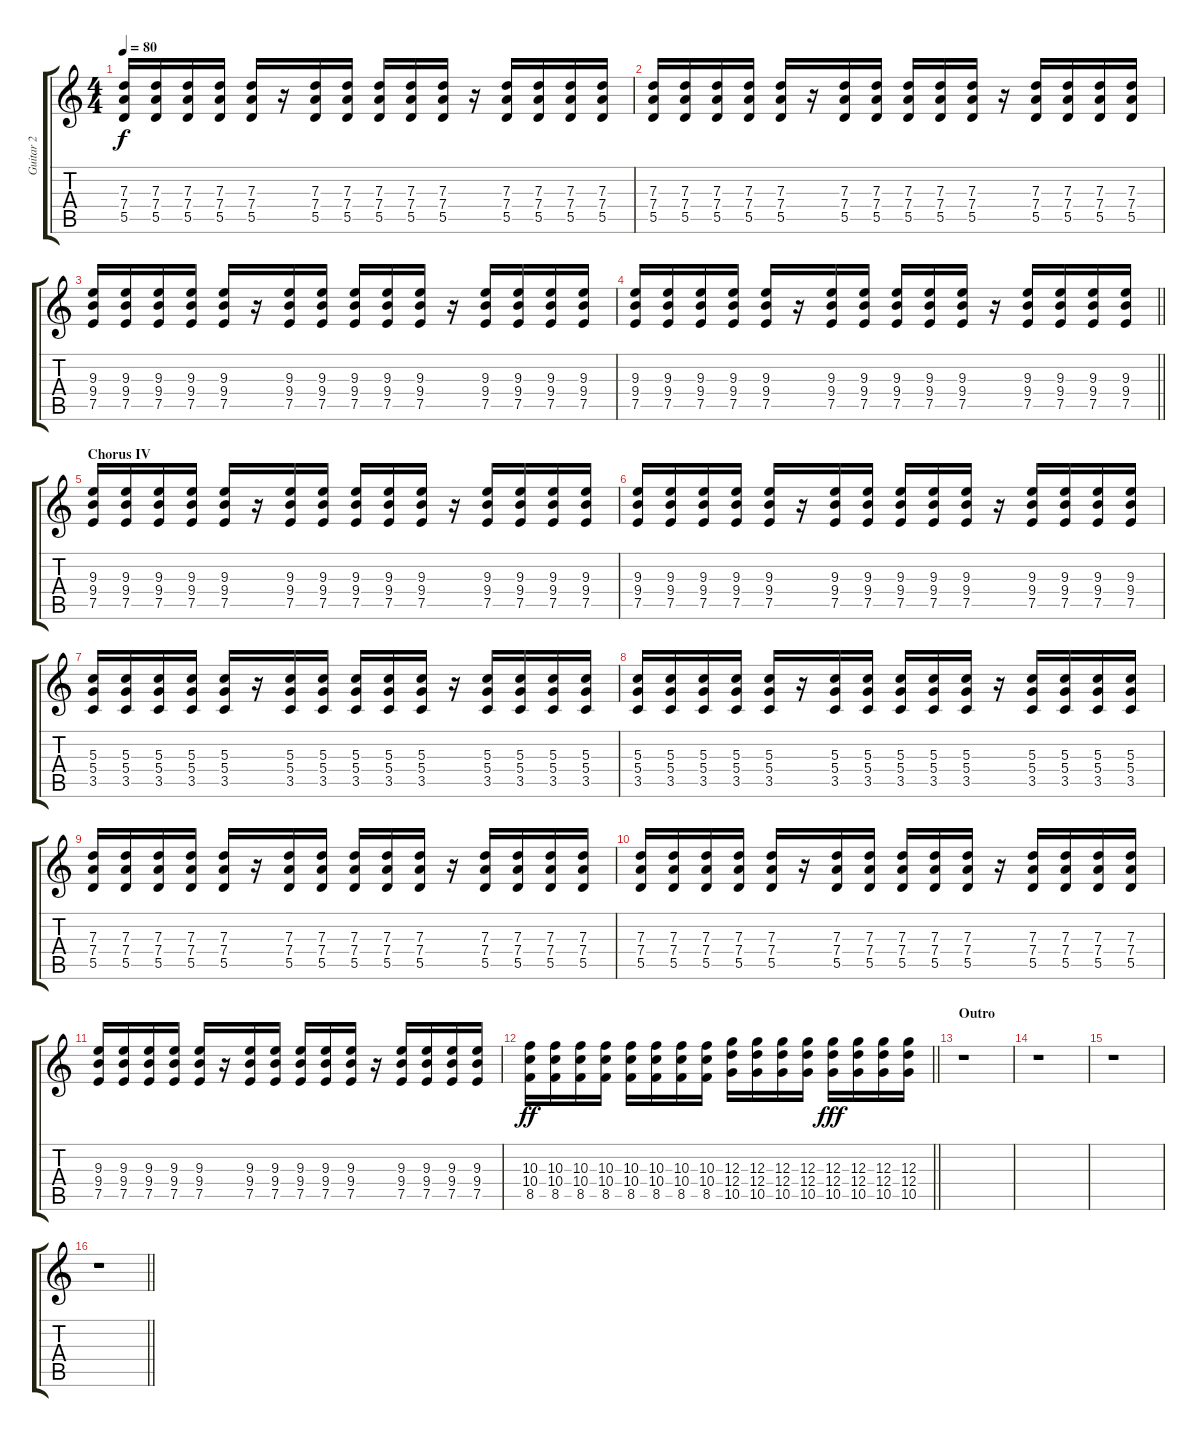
\track ("Guitar 2" "Guitar 2") {instrument electricguitarclean}
\staff {score tabs}
\tuning (E4 B3 G3 D3 A2 E2) {hide}
\ts (4 4)
\tempo 80
\clef g2
\ks c
(7.3 7.4 5.5).16{dy f} (7.3 7.4 5.5).16 (7.3 7.4 5.5).16 (7.3 7.4 5.5).16 (7.3 7.4 5.5).16 r.16 (7.3 7.4 5.5).16 (7.3 7.4 5.5).16 (7.3 7.4 5.5).16 (7.3 7.4 5.5).16 (7.3 7.4 5.5).16 r.16 (7.3 7.4 5.5).16 (7.3 7.4 5.5).16 (7.3 7.4 5.5).16 (7.3 7.4 5.5).16 |
(7.3 7.4 5.5).16 (7.3 7.4 5.5).16 (7.3 7.4 5.5).16 (7.3 7.4 5.5).16 (7.3 7.4 5.5).16 r.16 (7.3 7.4 5.5).16 (7.3 7.4 5.5).16 (7.3 7.4 5.5).16 (7.3 7.4 5.5).16 (7.3 7.4 5.5).16 r.16 (7.3 7.4 5.5).16 (7.3 7.4 5.5).16 (7.3 7.4 5.5).16 (7.3 7.4 5.5).16 |
(9.3 9.4 7.5).16 (9.3 9.4 7.5).16 (9.3 9.4 7.5).16 (9.3 9.4 7.5).16 (9.3 9.4 7.5).16 r.16 (9.3 9.4 7.5).16 (9.3 9.4 7.5).16 (9.3 9.4 7.5).16 (9.3 9.4 7.5).16 (9.3 9.4 7.5).16 r.16 (9.3 9.4 7.5).16 (9.3 9.4 7.5).16 (9.3 9.4 7.5).16 (9.3 9.4 7.5).16 |
\barLineRight lightlight
(9.3 9.4 7.5).16 (9.3 9.4 7.5).16 (9.3 9.4 7.5).16 (9.3 9.4 7.5).16 (9.3 9.4 7.5).16 r.16 (9.3 9.4 7.5).16 (9.3 9.4 7.5).16 (9.3 9.4 7.5).16 (9.3 9.4 7.5).16 (9.3 9.4 7.5).16 r.16 (9.3 9.4 7.5).16 (9.3 9.4 7.5).16 (9.3 9.4 7.5).16 (9.3 9.4 7.5).16 |
\section ("" "Chorus IV")
(9.3 9.4 7.5).16 (9.3 9.4 7.5).16 (9.3 9.4 7.5).16 (9.3 9.4 7.5).16 (9.3 9.4 7.5).16 r.16 (9.3 9.4 7.5).16 (9.3 9.4 7.5).16 (9.3 9.4 7.5).16 (9.3 9.4 7.5).16 (9.3 9.4 7.5).16 r.16 (9.3 9.4 7.5).16 (9.3 9.4 7.5).16 (9.3 9.4 7.5).16 (9.3 9.4 7.5).16 |
(9.3 9.4 7.5).16 (9.3 9.4 7.5).16 (9.3 9.4 7.5).16 (9.3 9.4 7.5).16 (9.3 9.4 7.5).16 r.16 (9.3 9.4 7.5).16 (9.3 9.4 7.5).16 (9.3 9.4 7.5).16 (9.3 9.4 7.5).16 (9.3 9.4 7.5).16 r.16 (9.3 9.4 7.5).16 (9.3 9.4 7.5).16 (9.3 9.4 7.5).16 (9.3 9.4 7.5).16 |
(5.3 5.4 3.5).16 (5.3 5.4 3.5).16 (5.3 5.4 3.5).16 (5.3 5.4 3.5).16 (5.3 5.4 3.5).16 r.16 (5.3 5.4 3.5).16 (5.3 5.4 3.5).16 (5.3 5.4 3.5).16 (5.3 5.4 3.5).16 (5.3 5.4 3.5).16 r.16 (5.3 5.4 3.5).16 (5.3 5.4 3.5).16 (5.3 5.4 3.5).16 (5.3 5.4 3.5).16 |
(5.3 5.4 3.5).16 (5.3 5.4 3.5).16 (5.3 5.4 3.5).16 (5.3 5.4 3.5).16 (5.3 5.4 3.5).16 r.16 (5.3 5.4 3.5).16 (5.3 5.4 3.5).16 (5.3 5.4 3.5).16 (5.3 5.4 3.5).16 (5.3 5.4 3.5).16 r.16 (5.3 5.4 3.5).16 (5.3 5.4 3.5).16 (5.3 5.4 3.5).16 (5.3 5.4 3.5).16 |
(7.3 7.4 5.5).16 (7.3 7.4 5.5).16 (7.3 7.4 5.5).16 (7.3 7.4 5.5).16 (7.3 7.4 5.5).16 r.16 (7.3 7.4 5.5).16 (7.3 7.4 5.5).16 (7.3 7.4 5.5).16 (7.3 7.4 5.5).16 (7.3 7.4 5.5).16 r.16 (7.3 7.4 5.5).16 (7.3 7.4 5.5).16 (7.3 7.4 5.5).16 (7.3 7.4 5.5).16 |
(7.3 7.4 5.5).16 (7.3 7.4 5.5).16 (7.3 7.4 5.5).16 (7.3 7.4 5.5).16 (7.3 7.4 5.5).16 r.16 (7.3 7.4 5.5).16 (7.3 7.4 5.5).16 (7.3 7.4 5.5).16 (7.3 7.4 5.5).16 (7.3 7.4 5.5).16 r.16 (7.3 7.4 5.5).16 (7.3 7.4 5.5).16 (7.3 7.4 5.5).16 (7.3 7.4 5.5).16 |
(9.3 9.4 7.5).16 (9.3 9.4 7.5).16 (9.3 9.4 7.5).16 (9.3 9.4 7.5).16 (9.3 9.4 7.5).16 r.16 (9.3 9.4 7.5).16 (9.3 9.4 7.5).16 (9.3 9.4 7.5).16 (9.3 9.4 7.5).16 (9.3 9.4 7.5).16 r.16 (9.3 9.4 7.5).16 (9.3 9.4 7.5).16 (9.3 9.4 7.5).16 (9.3 9.4 7.5).16 |
\barLineRight lightlight
(10.3 10.4 8.5).16{dy ff} (10.3 10.4 8.5).16 (10.3 10.4 8.5).16 (10.3 10.4 8.5).16 (10.3 10.4 8.5).16 (10.3 10.4 8.5).16 (10.3 10.4 8.5).16 (10.3 10.4 8.5).16 (12.3 12.4 10.5).16 (12.3 12.4 10.5).16 (12.3 12.4 10.5).16 (12.3 12.4 10.5).16 (12.3 12.4 10.5).16{dy fff} (12.3 12.4 10.5).16 (12.3 12.4 10.5).16 (12.3 12.4 10.5).16 |
\section ("" "Outro")
r.1 |
r.1 |
r.1 |
\barLineRight lightlight
r.1
